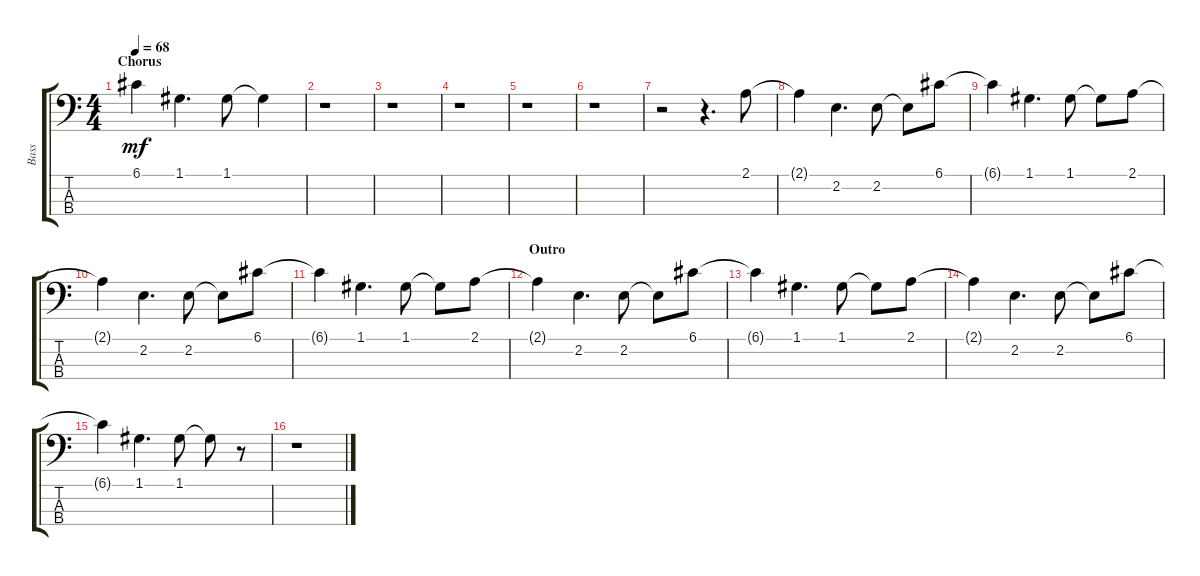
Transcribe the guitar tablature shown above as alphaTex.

\track ("Bass" "Bass") {instrument electricbassfinger}
\staff {score tabs}
\tuning (G2 D2 A1 E1) {hide}
\ts (4 4)
\section ("" "Chorus")
\tempo 68
\clef f4
\ks aminor
6.1{t}.4{dy mf} 1.1.4{d} 1.1.8 1.1{t}.4 |
r.1 |
r.1 |
r.1 |
r.1 |
r.1 |
r.2 r.4{d} 2.1.8 |
2.1{t}.4 2.2.4{d} 2.2.8 2.2{t}.8 6.1.8 |
6.1{t}.4 1.1.4{d} 1.1.8 1.1{t}.8 2.1.8 |
2.1{t}.4 2.2.4{d} 2.2.8 2.2{t}.8 6.1.8 |
6.1{t}.4 1.1.4{d} 1.1.8 1.1{t}.8 2.1.8 |
\section ("" "Outro")
2.1{t}.4 2.2.4{d} 2.2.8 2.2{t}.8 6.1.8 |
6.1{t}.4 1.1.4{d} 1.1.8 1.1{t}.8 2.1.8 |
2.1{t}.4 2.2.4{d} 2.2.8 2.2{t}.8 6.1.8 |
6.1{t}.4 1.1.4{d} 1.1.8 1.1{t}.8 r.8 |
r.1
